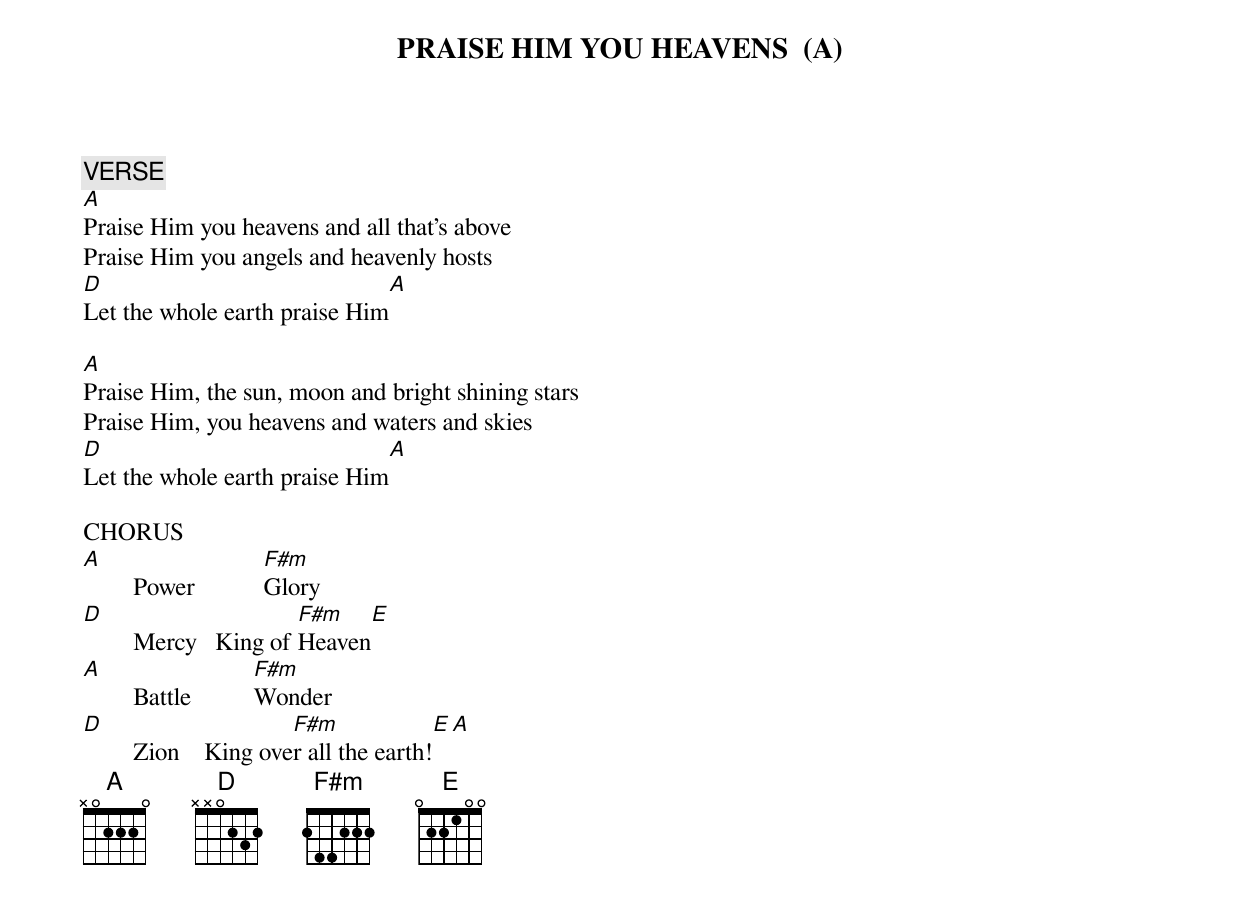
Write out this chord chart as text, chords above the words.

PRAISE HIM YOU HEAVENS	(A)

VERSE
A
Praise Him you heavens and all that's above
Praise Him you angels and heavenly hosts
D					A
Let the whole earth praise Him

A
Praise Him, the sun, moon and bright shining stars
Praise Him, you heavens and waters and skies
D					A
Let the whole earth praise Him

CHORUS
A			F#m
	Power		Glory
D			F#m		E
	Mercy	King of Heaven
A			F#m
	Battle		Wonder
D			F#m		  E		  A
	Zion	King over all the earth!
